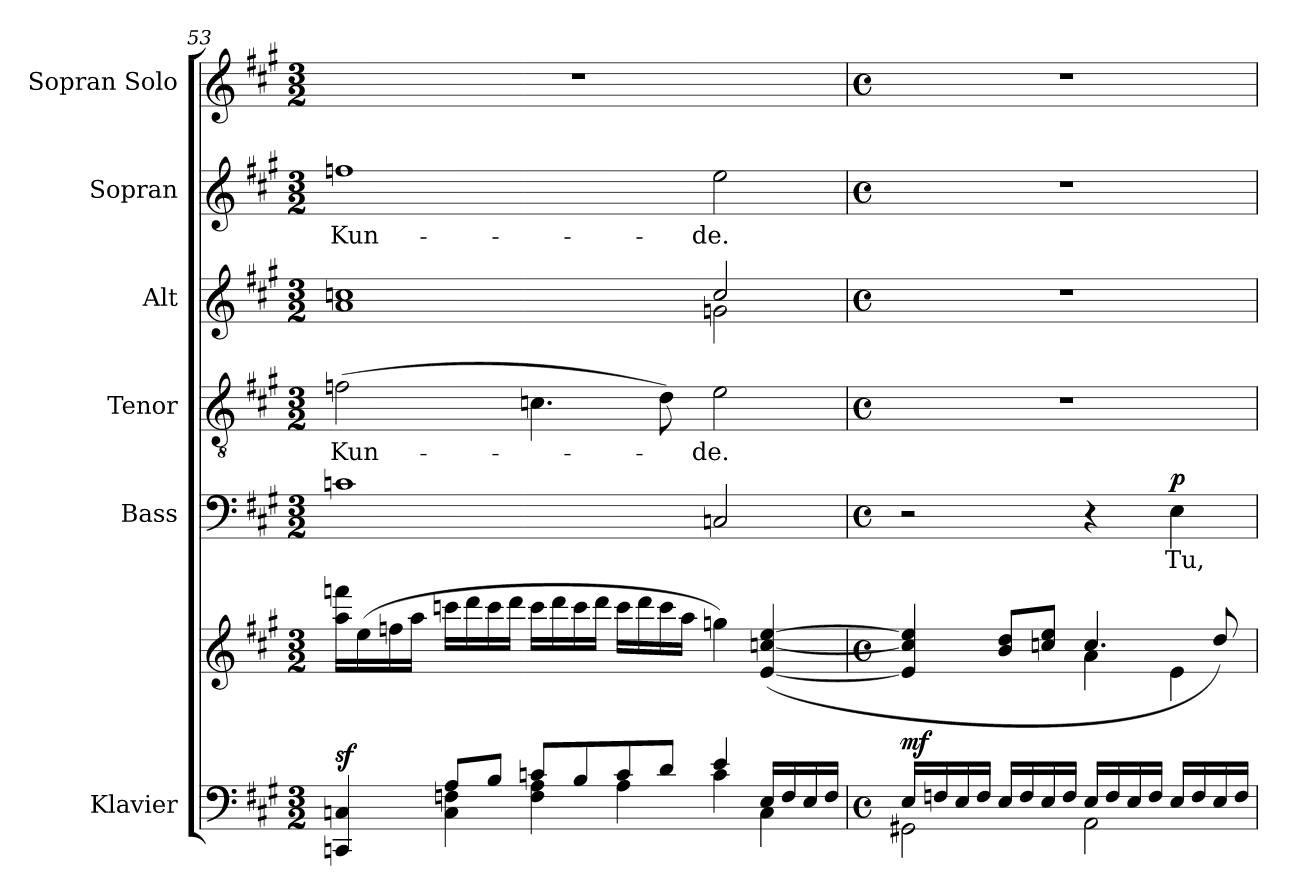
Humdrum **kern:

**kern	**kern	**dynam	**kern	**text	**dynam	**kern	**text	**kern	**kern	**text	**kern
*part6	*part6	*part6	*part5	*part5	*part5	*part4	*part4	*part3	*part2	*part2	*part1
*staff7	*staff6	*staff6/7	*staff5	*staff5	*staff5	*staff4	*staff4	*staff3	*staff2	*staff2	*staff1
*I"Klavier	*	*	*I"Bass	*	*	*I"Tenor	*	*I"Alt	*I"Sopran	*	*I"Sopran Solo
*	*	*	*I'B	*	*	*I'T	*	*I'A	*I'S	*	*
*clefF4	*clefG2	*	*clefF4	*	*	*clefGv2	*	*clefG2	*clefG2	*	*clefG2
*k[f#c#g#]	*k[f#c#g#]	*	*k[f#c#g#]	*	*	*k[f#c#g#]	*	*k[f#c#g#]	*k[f#c#g#]	*	*k[f#c#g#]
*M3/2	*M3/2	*	*M3/2	*	*	*M3/2	*	*M3/2	*M3/2	*	*M3/2
=53	=53	=53	=53	=53	=53	=53	=53	=53	=53	=53	=53
*^	*	*	*	*	*	*	*	*	*	*	*
!	!	!	!LO:DY:a=2	!	!	!	!	!LO:LY:b	!	!	!LO:LY:b	!
*	*	*	*	*	*	*	*	*	*^	*	*	*
4CCn/ 4Cn/	4ryy	16aa\ 16fffn\LL	sf	1cn	.	.	(2fn\	Kun-	1ccn	1a	1ffn	Kun-	1.r
.	.	(16ee\	.	.	.	.	.	.	.	.	.	.	.
.	.	16ffn\	.	.	.	.	.	.	.	.	.	.	.
.	.	16aa\JJ	.	.	.	.	.	.	.	.	.	.	.
8A/L	4C\ 4Fn\	16cccn\LL	.	.	.	.	.	.	.	.	.	.	.
.	.	16ddd\	.	.	.	.	.	.	.	.	.	.	.
8B/J	.	16ccc\	.	.	.	.	.	.	.	.	.	.	.
.	.	16ddd\JJ	.	.	.	.	.	.	.	.	.	.	.
8cn/L	4F\ 4A\	16ccc\LL	.	.	.	.	4.cn\	.	.	.	.	.	.
.	.	16ddd\	.	.	.	.	.	.	.	.	.	.	.
8B/	.	16ccc\	.	.	.	.	.	.	.	.	.	.	.
.	.	16ddd\JJ	.	.	.	.	.	.	.	.	.	.	.
8c/	4A\	16ccc\LL	.	.	.	.	.	.	.	.	.	.	.
.	.	16ddd\	.	.	.	.	.	.	.	.	.	.	.
8d/J	.	16ccc\	.	.	.	.	8d\)	.	.	.	.	.	.
.	.	16aa\JJ	.	.	.	.	.	.	.	.	.	.	.
!	!	!	!	!	!	!	!	!LO:LY:b	!	!	!	!LO:LY:b	!
4e/	4c\	4ggn\)	.	2Cn/	.	.	2e\	-de.	2cc/	2gn\	2ee\	-de.	.
16E/LL	4C\	(>[4e/ [4ccn/ [4ee/	.	.	.	.	.	.	.	.	.	.	.
16F/	.	.	.	.	.	.	.	.	.	.	.	.	.
16E/	.	.	.	.	.	.	.	.	.	.	.	.	.
16F/JJ	.	.	.	.	.	.	.	.	.	.	.	.	.
*	*	*	*	*	*	*	*	*	*v	*v	*	*	*
!!LO:LB:g=z
=54	=54	=54	=54	=54	=54	=54	=54	=54	=54	=54	=54	=54
*M4/4	*	*M4/4	*	*M4/4	*	*	*M4/4	*	*M4/4	*M4/4	*	*M4/4
*met(c)	*	*met(c)	*	*met(c)	*	*	*met(c)	*	*met(c)	*met(c)	*	*met(c)
*	*	*^	*	*	*	*	*	*	*	*	*	*
!	!	!	!	!LO:DY:a=2	!	!	!	!	!	!	!	!	!
16E/LL	2GG#X\	4e/] 4cc/] 4ee/]	2ryy	mf	2r	.	.	1r	.	1r	1r	.	1r
16Fn/	.	.	.	.	.	.	.	.	.	.	.	.	.
16E/	.	.	.	.	.	.	.	.	.	.	.	.	.
16F/JJ	.	.	.	.	.	.	.	.	.	.	.	.	.
16E/LL	.	8b/ 8dd/L	.	.	.	.	.	.	.	.	.	.	.
16F/	.	.	.	.	.	.	.	.	.	.	.	.	.
16E/	.	8ccn/ 8ee/J	.	.	.	.	.	.	.	.	.	.	.
16F/JJ	.	.	.	.	.	.	.	.	.	.	.	.	.
16E/LL	2AA\	4.cc/	4a\	.	4r	.	.	.	.	.	.	.	.
16F/	.	.	.	.	.	.	.	.	.	.	.	.	.
16E/	.	.	.	.	.	.	.	.	.	.	.	.	.
16F/JJ	.	.	.	.	.	.	.	.	.	.	.	.	.
!	!	!	!	!	!	!LO:LY:b	!LO:DY:a	!	!	!	!	!	!
16E/LL	.	.	4e\	.	4E\	Tu,	p	.	.	.	.	.	.
16F/	.	.	.	.	.	.	.	.	.	.	.	.	.
16E/	.	8dd/)	.	.	.	.	.	.	.	.	.	.	.
16F/JJ	.	.	.	.	.	.	.	.	.	.	.	.	.
*v	*v	*	*	*	*	*	*	*	*	*	*	*	*
*	*v	*v	*	*	*	*	*	*	*	*	*	*
=	=	=	=	=	=	=	=	=	=	=	=
*-	*-	*-	*-	*-	*-	*-	*-	*-	*-	*-	*-
